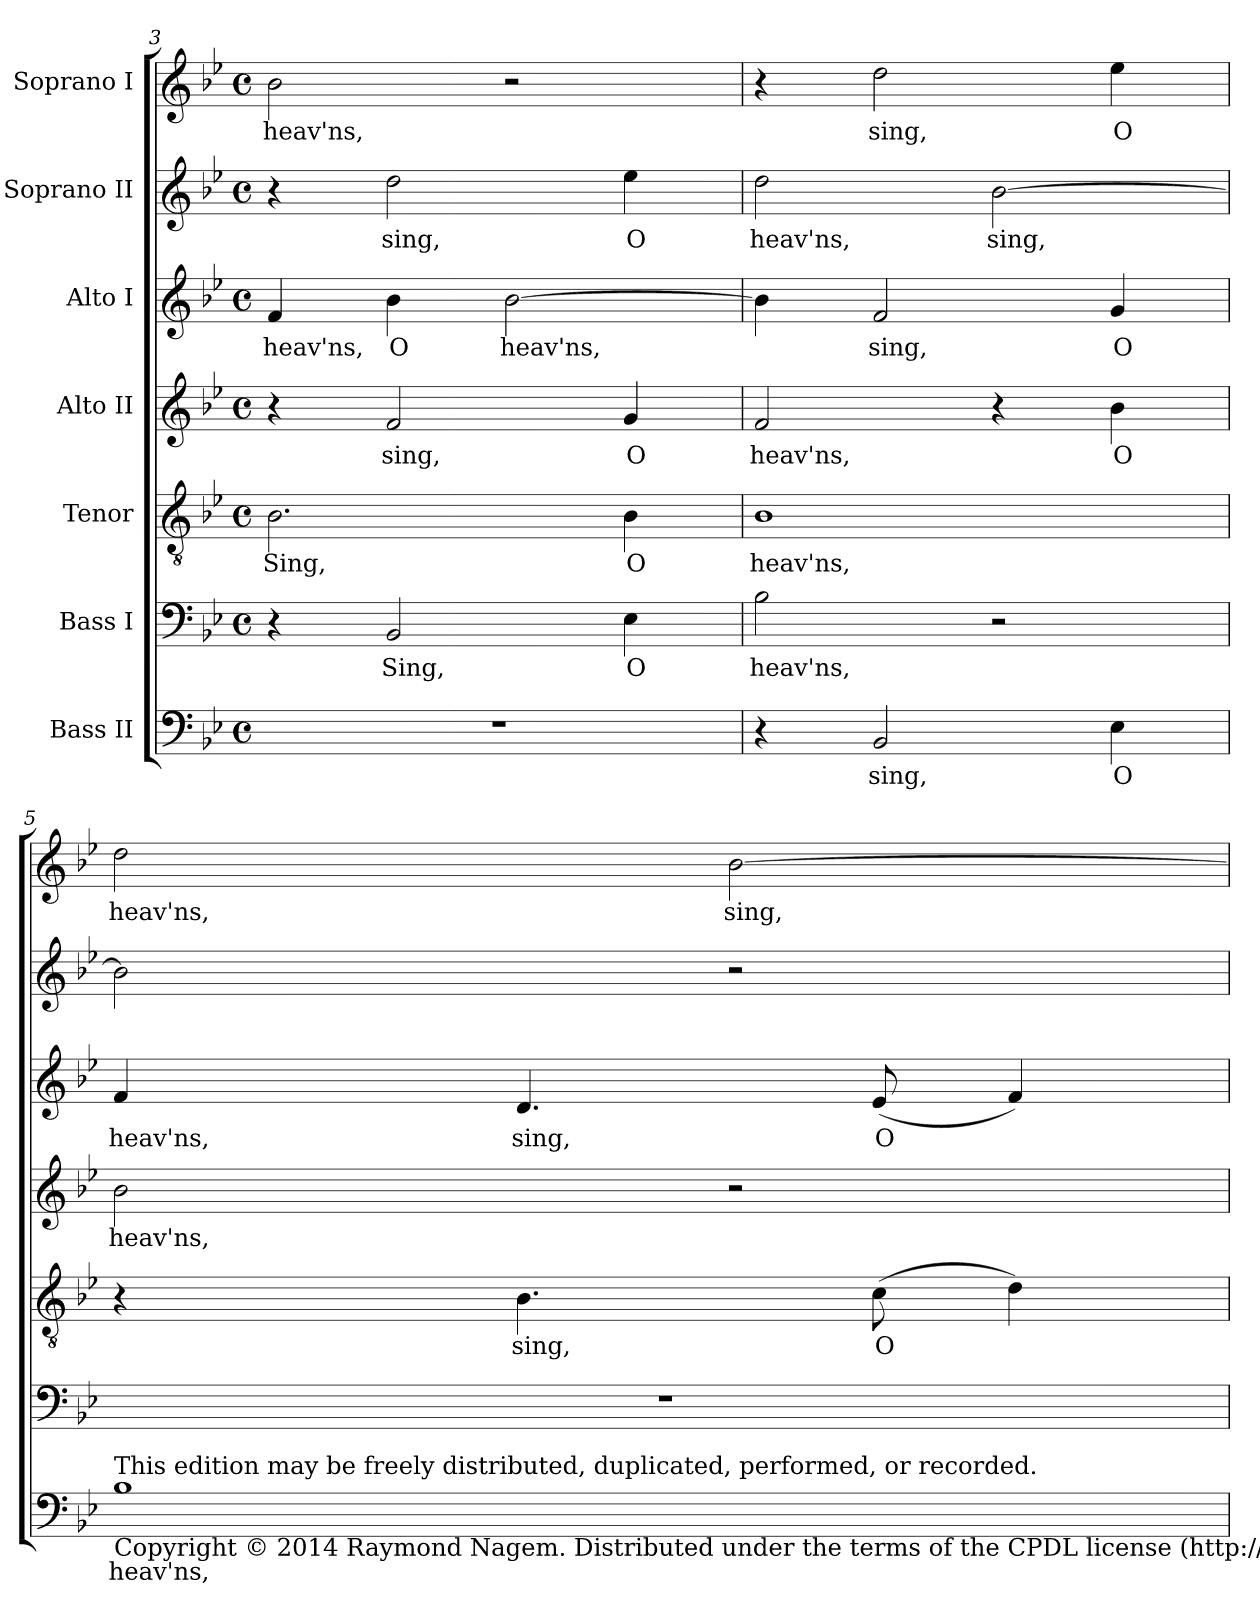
**kern	**text	**kern	**text	**kern	**text	**kern	**text	**kern	**text	**kern	**text	**kern	**text
*part7	*part7	*part6	*part6	*part5	*part5	*part4	*part4	*part3	*part3	*part2	*part2	*part1	*part1
*staff7	*staff7	*staff6	*staff6	*staff5	*staff5	*staff4	*staff4	*staff3	*staff3	*staff2	*staff2	*staff1	*staff1
*I"Bass II	*	*I"Bass I	*	*I"Tenor	*	*I"Alto II	*	*I"Alto I	*	*I"Soprano II	*	*I"Soprano I	*
*clefF4	*	*clefF4	*	*clefGv2	*	*clefG2	*	*clefG2	*	*clefG2	*	*clefG2	*
*	*	*	*	*ITrd7c12	*	*	*	*	*	*	*	*	*
*k[b-e-]	*	*k[b-e-]	*	*k[b-e-]	*	*k[b-e-]	*	*k[b-e-]	*	*k[b-e-]	*	*k[b-e-]	*
*B-:	*	*B-:	*	*B-:	*	*B-:	*	*B-:	*	*B-:	*	*B-:	*
*M4/4	*	*M4/4	*	*M4/4	*	*M4/4	*	*M4/4	*	*M4/4	*	*M4/4	*
*met(c)	*	*met(c)	*	*met(c)	*	*met(c)	*	*met(c)	*	*met(c)	*	*met(c)	*
=3	=3	=3	=3	=3	=3	=3	=3	=3	=3	=3	=3	=3	=3
!	!	!	!	!	!LO:LY:b:color=#000000	!	!	!	!	!	!	!	!
!	!	!	!	!	!	!	!	!	!LO:LY:b:color=#000000	!	!	!	!
!	!	!	!	!	!	!	!	!	!	!	!	!	!LO:LY:b:color=#000000
1r	.	4r	.	2.BB-i\	Sing,	4r	.	4fi/	heav'ns,	4r	.	2b-i\	heav'ns,
!	!	!	!LO:LY:b:color=#000000	!	!	!	!	!	!	!	!	!	!
!	!	!	!	!	!	!	!LO:LY:b:color=#000000	!	!	!	!	!	!
!	!	!	!	!	!	!	!	!	!LO:LY:b:color=#000000	!	!	!	!
!	!	!	!	!	!	!	!	!	!	!	!LO:LY:b:color=#000000	!	!
.	.	2BB-i/	Sing,	.	.	2fi/	sing,	4b-i\	O	2ddi\	sing,	.	.
!	!	!	!	!	!	!	!	!	!LO:LY:b:color=#000000	!	!	!	!
.	.	.	.	.	.	.	.	[2b-i\	heav'ns,	.	.	2r	.
!	!	!	!LO:LY:b:color=#000000	!	!	!	!	!	!	!	!	!	!
!	!	!	!	!	!LO:LY:b:color=#000000	!	!	!	!	!	!	!	!
!	!	!	!	!	!	!	!LO:LY:b:color=#000000	!	!	!	!	!	!
!	!	!	!	!	!	!	!	!	!	!	!LO:LY:b:color=#000000	!	!
.	.	4E-i\	O	4BB-i\	O	4gi/	O	.	.	4ee-i\	O	.	.
=4	=4	=4	=4	=4	=4	=4	=4	=4	=4	=4	=4	=4	=4
!	!	!	!LO:LY:b:color=#000000	!	!	!	!	!	!	!	!	!	!
!	!	!	!	!	!LO:LY:b:color=#000000	!	!	!	!	!	!	!	!
!	!	!	!	!	!	!	!LO:LY:b:color=#000000	!	!	!	!	!	!
!	!	!	!	!	!	!	!	!	!	!	!LO:LY:b:color=#000000	!	!
4r	.	2B-i\	heav'ns,	1BB-i	heav'ns,	2fi/	heav'ns,	4b-i\]	.	2ddi\	heav'ns,	4r	.
!	!LO:LY:b:color=#000000	!	!	!	!	!	!	!	!	!	!	!	!
!	!	!	!	!	!	!	!	!	!LO:LY:b:color=#000000	!	!	!	!
!	!	!	!	!	!	!	!	!	!	!	!	!	!LO:LY:b:color=#000000
2BB-i/	sing,	.	.	.	.	.	.	2fi/	sing,	.	.	2ddi\	sing,
!	!	!	!	!	!	!	!	!	!	!	!LO:LY:b:color=#000000	!	!
.	.	2r	.	.	.	4r	.	.	.	[2b-i\	sing,	.	.
!	!LO:LY:b:color=#000000	!	!	!	!	!	!	!	!	!	!	!	!
!	!	!	!	!	!	!	!LO:LY:b:color=#000000	!	!	!	!	!	!
!	!	!	!	!	!	!	!	!	!LO:LY:b:color=#000000	!	!	!	!
!	!	!	!	!	!	!	!	!	!	!	!	!	!LO:LY:b:color=#000000
4E-i\	O	.	.	.	.	4b-i\	O	4gi/	O	.	.	4ee-i\	O
!!LO:LB:g=z
=5	=5	=5	=5	=5	=5	=5	=5	=5	=5	=5	=5	=5	=5
!	!LO:LY:b:color=#000000	!	!	!	!	!	!	!	!	!	!	!	!
!	!	!	!	!	!	!	!LO:LY:b:color=#000000	!	!	!	!	!	!
!	!	!	!	!	!	!	!	!	!LO:LY:b:color=#000000	!	!	!	!
!LO:TX:b:t=Copyright © 2014 Raymond Nagem. Distributed under the terms of the CPDL license (http&colon;//www.cpdl.org.)	!	!	!	!	!	!	!	!	!	!	!	!	!
!LO:TX:t=This edition may be freely distributed, duplicated, performed, or recorded.	!	!	!	!	!	!	!	!	!	!	!	!	!
!	!	!	!	!	!	!	!	!	!	!	!	!	!LO:LY:b:color=#000000
1B-i	heav'ns,	1r	.	4r	.	2b-i\	heav'ns,	4fi/	heav'ns,	2b-i\]	.	2ddi\	heav'ns,
!	!	!	!	!	!LO:LY:b:color=#000000	!	!	!	!	!	!	!	!
!	!	!	!	!	!	!	!	!	!LO:LY:b:color=#000000	!	!	!	!
.	.	.	.	4.BB-i\	sing,	.	.	4.di/	sing,	.	.	.	.
!	!	!	!	!	!	!	!	!	!	!	!	!	!LO:LY:b:color=#000000
.	.	.	.	.	.	2r	.	.	.	2r	.	[2b-i\	sing,
!	!	!	!	!	!LO:LY:b:color=#000000	!	!	!	!	!	!	!	!
!	!	!	!	!	!	!	!	!	!LO:LY:b:color=#000000	!	!	!	!
.	.	.	.	(8Ci\	O	.	.	(8e-i/	O	.	.	.	.
.	.	.	.	4Di\)	.	.	.	4fi/)	.	.	.	.	.
=	=	=	=	=	=	=	=	=	=	=	=	=	=
*-	*-	*-	*-	*-	*-	*-	*-	*-	*-	*-	*-	*-	*-
